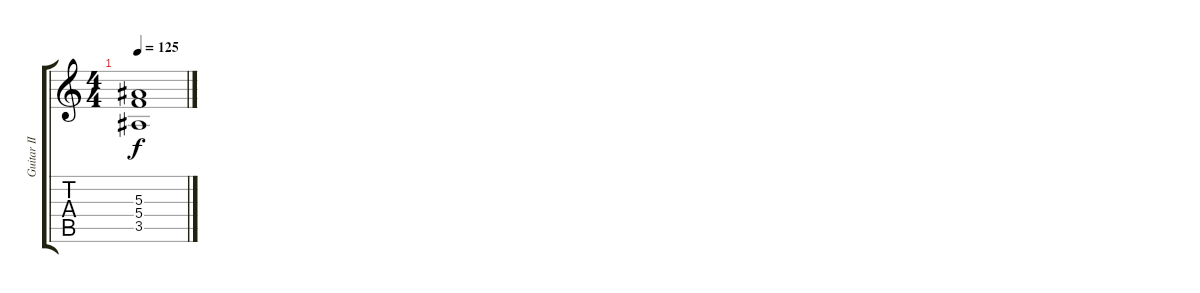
\track ("Guitar II" "Guitar II") {instrument distortionguitar}
\staff {score tabs}
\tuning (D4 A3 F3 C3 G2 D2) {hide}
\ts (4 4)
\tempo 125
\clef g2
\ks c
(5.3 5.4 3.5).1{dy f}
